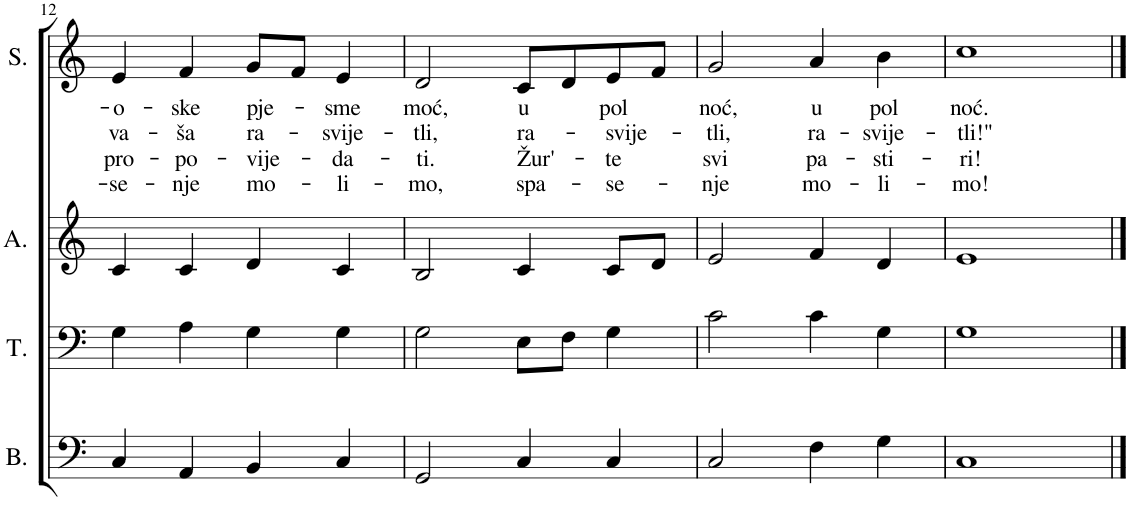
**kern	**kern	**kern	**kern	**text	**text	**text	**text
*part4	*part3	*part2	*part1	*part1	*part1	*part1	*part1
*staff4	*staff3	*staff2	*staff1	*staff1	*staff1	*staff1	*staff1
*I"Bass	*I"Tenor	*I"Alto	*I"Soprano	*	*	*	*
*I'B.	*I'T.	*I'A.	*I'S.	*	*	*	*
!!LO:PB:g=z
*clefF4	*clefF4	*clefG2	*clefG2	*	*	*	*
*k[]	*k[]	*k[]	*k[]	*	*	*	*
*M4/4	*M4/4	*M4/4	*M4/4	*	*	*	*
*met(c)	*met(c)	*met(c)	*met(c)	*	*	*	*
=12	=12	=12	=12	=12	=12	=12	=12
!	!	!	!	!LO:LY:b	!LO:LY:b	!LO:LY:b	!LO:LY:b
4C/	4G\	4c/	4e/	-o-	va-	pro-	-se-
!	!	!	!	!LO:LY:b	!LO:LY:b	!LO:LY:b	!LO:LY:b
4AA/	4A\	4c/	4f/	-ske	-ša	-po-	-nje
!	!	!	!	!LO:LY:b	!LO:LY:b	!LO:LY:b	!LO:LY:b
4BB/	4G\	4d/	8g/L	pje-	ra-	-vije-	mo-
.	.	.	8f/J	.	.	.	.
!	!	!	!	!LO:LY:b	!LO:LY:b	!LO:LY:b	!LO:LY:b
4C/	4G\	4c/	4e/	-sme	-svije-	-da-	-li-
=13	=13	=13	=13	=13	=13	=13	=13
!	!	!	!	!LO:LY:b	!LO:LY:b	!LO:LY:b	!LO:LY:b
2GG/	2G\	2B/	2d/	moć,	-tli,	-ti.	-mo,
!	!	!	!	!LO:LY:b	!LO:LY:b	!LO:LY:b	!LO:LY:b
4C/	8E\L	4c/	8c/L	u	ra-	Žur'-	spa-
.	8F\J	.	8d/	.	.	.	.
!	!	!	!	!LO:LY:b	!LO:LY:b	!LO:LY:b	!LO:LY:b
4C/	4G\	8c/L	8e/	pol	-svije-	-te	-se-
.	.	8d/J	8f/J	.	.	.	.
=14	=14	=14	=14	=14	=14	=14	=14
!	!	!	!	!LO:LY:b	!LO:LY:b	!LO:LY:b	!LO:LY:b
2C/	2c\	2e/	2g/	noć,	-tli,	svi	-nje
!	!	!	!	!LO:LY:b	!LO:LY:b	!LO:LY:b	!LO:LY:b
4F\	4c\	4f/	4a/	u	ra-	pa-	mo-
!	!	!	!	!LO:LY:b	!LO:LY:b	!LO:LY:b	!LO:LY:b
4G\	4G\	4d/	4b\	pol	-svije-	-sti-	-li-
=15	=15	=15	=15	=15	=15	=15	=15
!	!	!	!	!LO:LY:b	!LO:LY:b	!LO:LY:b	!LO:LY:b
1C	1G	1e	1cc	noć.	-tli!"	-ri!	-mo!
==	==	==	==	==	==	==	==
*-	*-	*-	*-	*-	*-	*-	*-
